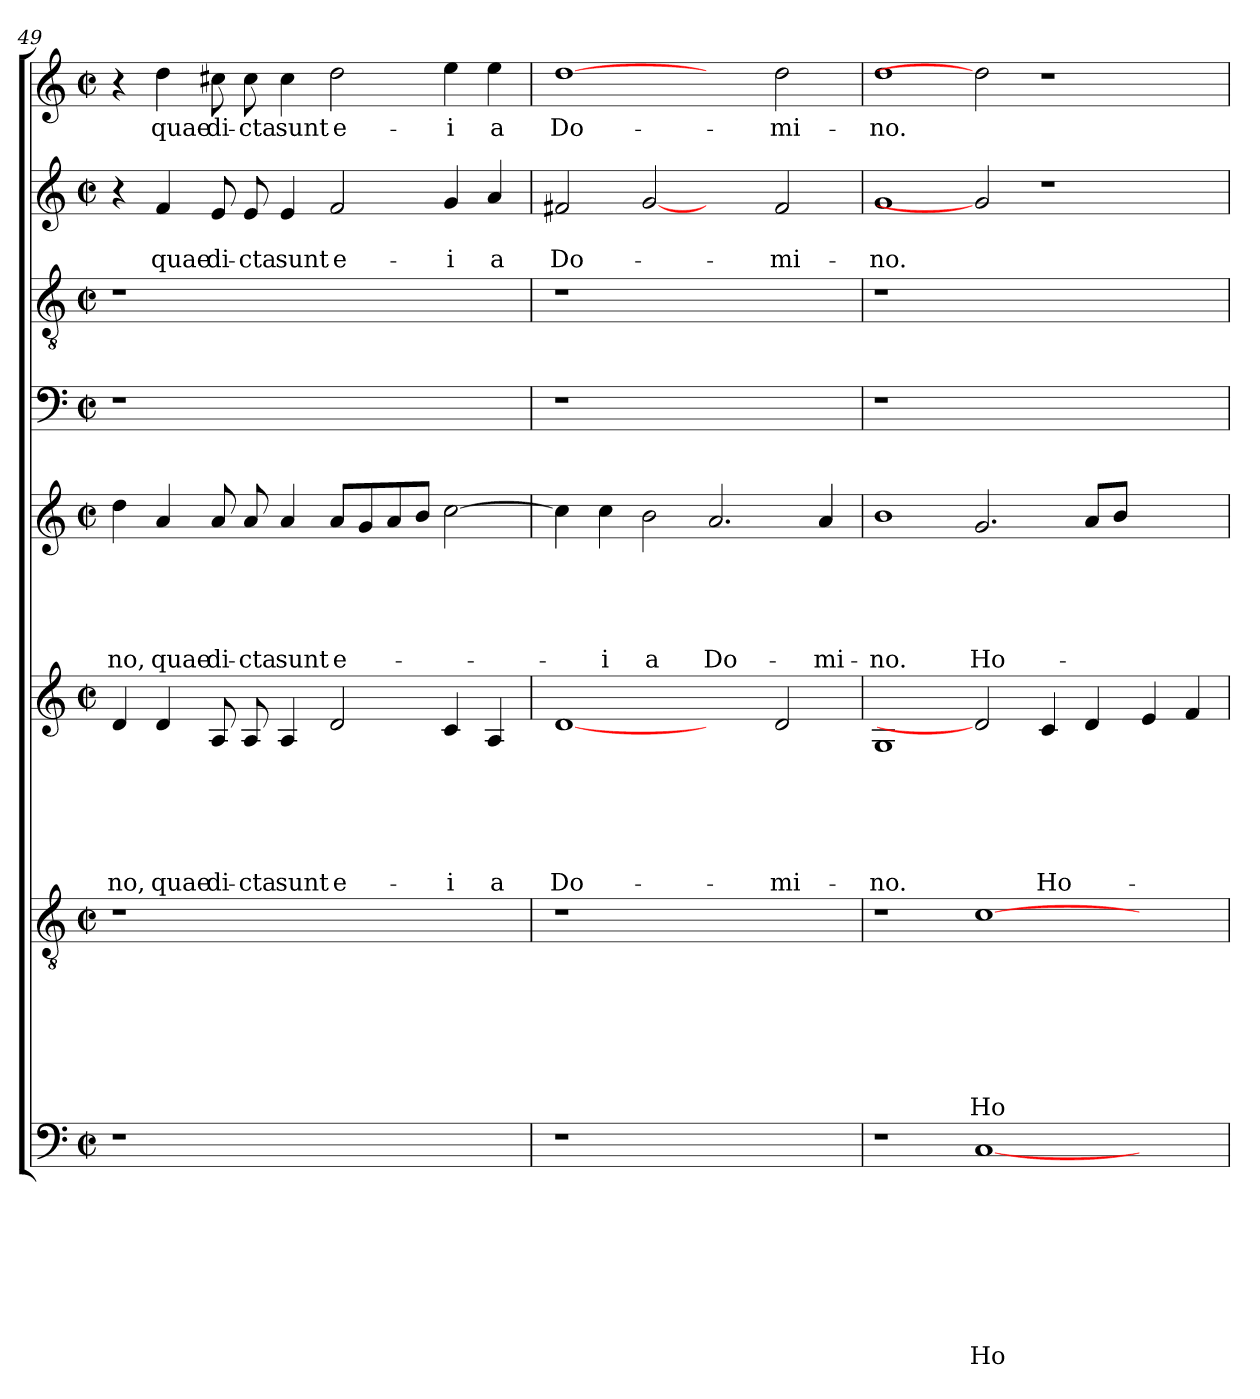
**kern	**text	**text	**text	**text	**text	**text	**text	**text	**kern	**text	**text	**text	**text	**text	**text	**text	**kern	**text	**text	**text	**text	**text	**text	**kern	**text	**text	**text	**text	**text	**kern	**kern	**kern	**text	**text	**kern	**text
*part8	*part8	*part8	*part8	*part8	*part8	*part8	*part8	*part8	*part7	*part7	*part7	*part7	*part7	*part7	*part7	*part7	*part6	*part6	*part6	*part6	*part6	*part6	*part6	*part5	*part5	*part5	*part5	*part5	*part5	*part4	*part3	*part2	*part2	*part2	*part1	*part1
*staff8	*staff8	*staff8	*staff8	*staff8	*staff8	*staff8	*staff8	*staff8	*staff7	*staff7	*staff7	*staff7	*staff7	*staff7	*staff7	*staff7	*staff6	*staff6	*staff6	*staff6	*staff6	*staff6	*staff6	*staff5	*staff5	*staff5	*staff5	*staff5	*staff5	*staff4	*staff3	*staff2	*staff2	*staff2	*staff1	*staff1
*clefF4	*	*	*	*	*	*	*	*	*clefGv2	*	*	*	*	*	*	*	*clefG2	*	*	*	*	*	*	*clefG2	*	*	*	*	*	*clefF4	*clefGv2	*clefG2	*	*	*clefG2	*
*k[]	*	*	*	*	*	*	*	*	*k[]	*	*	*	*	*	*	*	*k[]	*	*	*	*	*	*	*k[]	*	*	*	*	*	*k[]	*k[]	*k[]	*	*	*k[]	*
*C:	*	*	*	*	*	*	*	*	*C:	*	*	*	*	*	*	*	*C:	*	*	*	*	*	*	*C:	*	*	*	*	*	*C:	*C:	*C:	*	*	*C:	*
*M2/2	*	*	*	*	*	*	*	*	*M2/2	*	*	*	*	*	*	*	*M2/2	*	*	*	*	*	*	*M2/2	*	*	*	*	*	*M2/2	*M2/2	*M2/2	*	*	*M2/2	*
*met(c|)	*	*	*	*	*	*	*	*	*met(c|)	*	*	*	*	*	*	*	*met(c|)	*	*	*	*	*	*	*met(c|)	*	*	*	*	*	*met(c|)	*met(c|)	*met(c|)	*	*	*met(c|)	*
=49	=49	=49	=49	=49	=49	=49	=49	=49	=49	=49	=49	=49	=49	=49	=49	=49	=49	=49	=49	=49	=49	=49	=49	=49	=49	=49	=49	=49	=49	=49	=49	=49	=49	=49	=49	=49
1r	.	.	.	.	.	.	.	.	1r	.	.	.	.	.	.	.	4d/	.	.	.	.	.	-no,	4dd\	.	.	.	.	-no,	1r	1r	4r	.	.	4r	.
.	.	.	.	.	.	.	.	.	.	.	.	.	.	.	.	.	4d/	.	.	.	.	.	quae	4a/	.	.	.	.	quae	.	.	4f/	.	quae	4dd\	quae
.	.	.	.	.	.	.	.	.	.	.	.	.	.	.	.	.	8A/	.	.	.	.	.	di-	8a/	.	.	.	.	di-	.	.	8e/	.	di-	8cc#X\	di-
.	.	.	.	.	.	.	.	.	.	.	.	.	.	.	.	.	8A/	.	.	.	.	.	-cta	8a/	.	.	.	.	-cta	.	.	8e/	.	-cta	8cc#\	-cta
.	.	.	.	.	.	.	.	.	.	.	.	.	.	.	.	.	4A/	.	.	.	.	.	sunt	4a/	.	.	.	.	sunt	.	.	4e/	.	sunt	4cc#\	sunt
1ryy	.	.	.	.	.	.	.	.	1ryy	.	.	.	.	.	.	.	2d/	.	.	.	.	.	e-	8a/L	.	.	.	.	e-	1ryy	1ryy	2f/	.	e-	2dd\	e-
.	.	.	.	.	.	.	.	.	.	.	.	.	.	.	.	.	.	.	.	.	.	.	.	8g/	.	.	.	.	.	.	.	.	.	.	.	.
.	.	.	.	.	.	.	.	.	.	.	.	.	.	.	.	.	.	.	.	.	.	.	.	8a/	.	.	.	.	.	.	.	.	.	.	.	.
.	.	.	.	.	.	.	.	.	.	.	.	.	.	.	.	.	.	.	.	.	.	.	.	8b/J	.	.	.	.	.	.	.	.	.	.	.	.
.	.	.	.	.	.	.	.	.	.	.	.	.	.	.	.	.	4c/	.	.	.	.	.	-i	[2cc\	.	.	.	.	.	.	.	4g/	.	-i	4ee\	-i
.	.	.	.	.	.	.	.	.	.	.	.	.	.	.	.	.	4A/	.	.	.	.	.	a	.	.	.	.	.	.	.	.	4a/	.	a	4ee\	a
=50	=50	=50	=50	=50	=50	=50	=50	=50	=50	=50	=50	=50	=50	=50	=50	=50	=50	=50	=50	=50	=50	=50	=50	=50	=50	=50	=50	=50	=50	=50	=50	=50	=50	=50	=50	=50
1r	.	.	.	.	.	.	.	.	1r	.	.	.	.	.	.	.	[1d	.	.	.	.	.	Do-	4cc\]	.	.	.	.	.	1r	1r	2f#X/	.	Do-	[1dd	Do-
.	.	.	.	.	.	.	.	.	.	.	.	.	.	.	.	.	.	.	.	.	.	.	.	4cc\	.	.	.	.	-i	.	.	.	.	.	.	.
.	.	.	.	.	.	.	.	.	.	.	.	.	.	.	.	.	.	.	.	.	.	.	.	2b\	.	.	.	.	a	.	.	[2g	.	.	.	.
1ryy	.	.	.	.	.	.	.	.	1ryy	.	.	.	.	.	.	.	2ryy	.	.	.	.	.	.	2.a/	.	.	.	.	Do-	1ryy	1ryy	2ryy	.	.	2ryy	.
.	.	.	.	.	.	.	.	.	.	.	.	.	.	.	.	.	2d/	.	.	.	.	.	-mi-	.	.	.	.	.	.	.	.	2f#/	.	-mi-	2dd\	-mi-
.	.	.	.	.	.	.	.	.	.	.	.	.	.	.	.	.	.	.	.	.	.	.	.	4a/	.	.	.	.	-mi-	.	.	.	.	.	.	.
!!LO:PB:g=z
=51	=51	=51	=51	=51	=51	=51	=51	=51	=51	=51	=51	=51	=51	=51	=51	=51	=51	=51	=51	=51	=51	=51	=51	=51	=51	=51	=51	=51	=51	=51	=51	=51	=51	=51	=51	=51
1r	.	.	.	.	.	.	.	.	1r	.	.	.	.	.	.	.	1G	.	.	.	.	.	-no.	1b	.	.	.	.	-no.	1r	1r	1g	.	-no.	1dd	-no.
[1C	.	.	.	.	.	.	.	Ho-	[1c	.	.	.	.	.	.	Ho-	2d]	.	.	.	.	.	.	2.g/	.	.	.	.	Ho-	1.ryy	1.ryy	2g]	.	.	2dd]	.
.	.	.	.	.	.	.	.	.	.	.	.	.	.	.	.	.	4c/	.	.	.	.	.	Ho-	.	.	.	.	.	.	.	.	1r	.	.	1r	.
.	.	.	.	.	.	.	.	.	.	.	.	.	.	.	.	.	4d/	.	.	.	.	.	.	8a/L	.	.	.	.	.	.	.	.	.	.	.	.
.	.	.	.	.	.	.	.	.	.	.	.	.	.	.	.	.	.	.	.	.	.	.	.	8b/J	.	.	.	.	.	.	.	.	.	.	.	.
2ryy	.	.	.	.	.	.	.	.	2ryy	.	.	.	.	.	.	.	4e/	.	.	.	.	.	.	2ryy	.	.	.	.	.	.	.	.	.	.	.	.
.	.	.	.	.	.	.	.	.	.	.	.	.	.	.	.	.	4f/	.	.	.	.	.	.	.	.	.	.	.	.	.	.	.	.	.	.	.
=	=	=	=	=	=	=	=	=	=	=	=	=	=	=	=	=	=	=	=	=	=	=	=	=	=	=	=	=	=	=	=	=	=	=	=	=
*-	*-	*-	*-	*-	*-	*-	*-	*-	*-	*-	*-	*-	*-	*-	*-	*-	*-	*-	*-	*-	*-	*-	*-	*-	*-	*-	*-	*-	*-	*-	*-	*-	*-	*-	*-	*-
